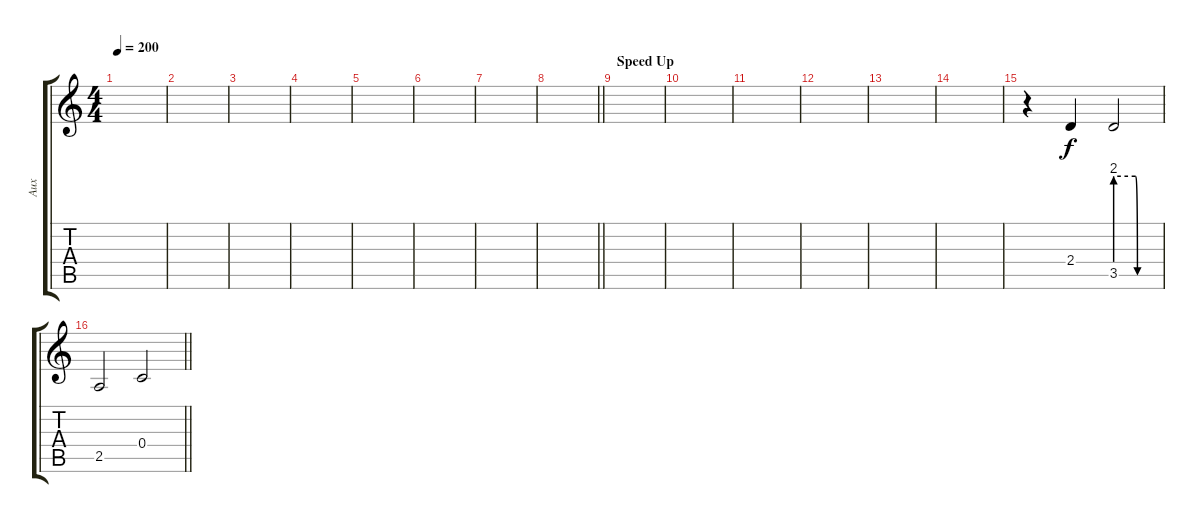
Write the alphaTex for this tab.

\track ("Aux" "Aux") {instrument overdrivenguitar}
\staff {score tabs}
\tuning (D4 A3 F3 C3 G2 C2) {hide}
\ts (4 4)
\tempo 200
\clef g2
\ks c
|
|
|
|
|
|
|
\barLineRight lightlight
|
\section ("" "Speed Up")
|
|
|
|
|
|
r.4 2.4.4 3.5{be (custom 0 8 27 8 30 0 60 0)}.2 |
\barLineRight lightlight
2.5.2 0.4.2
